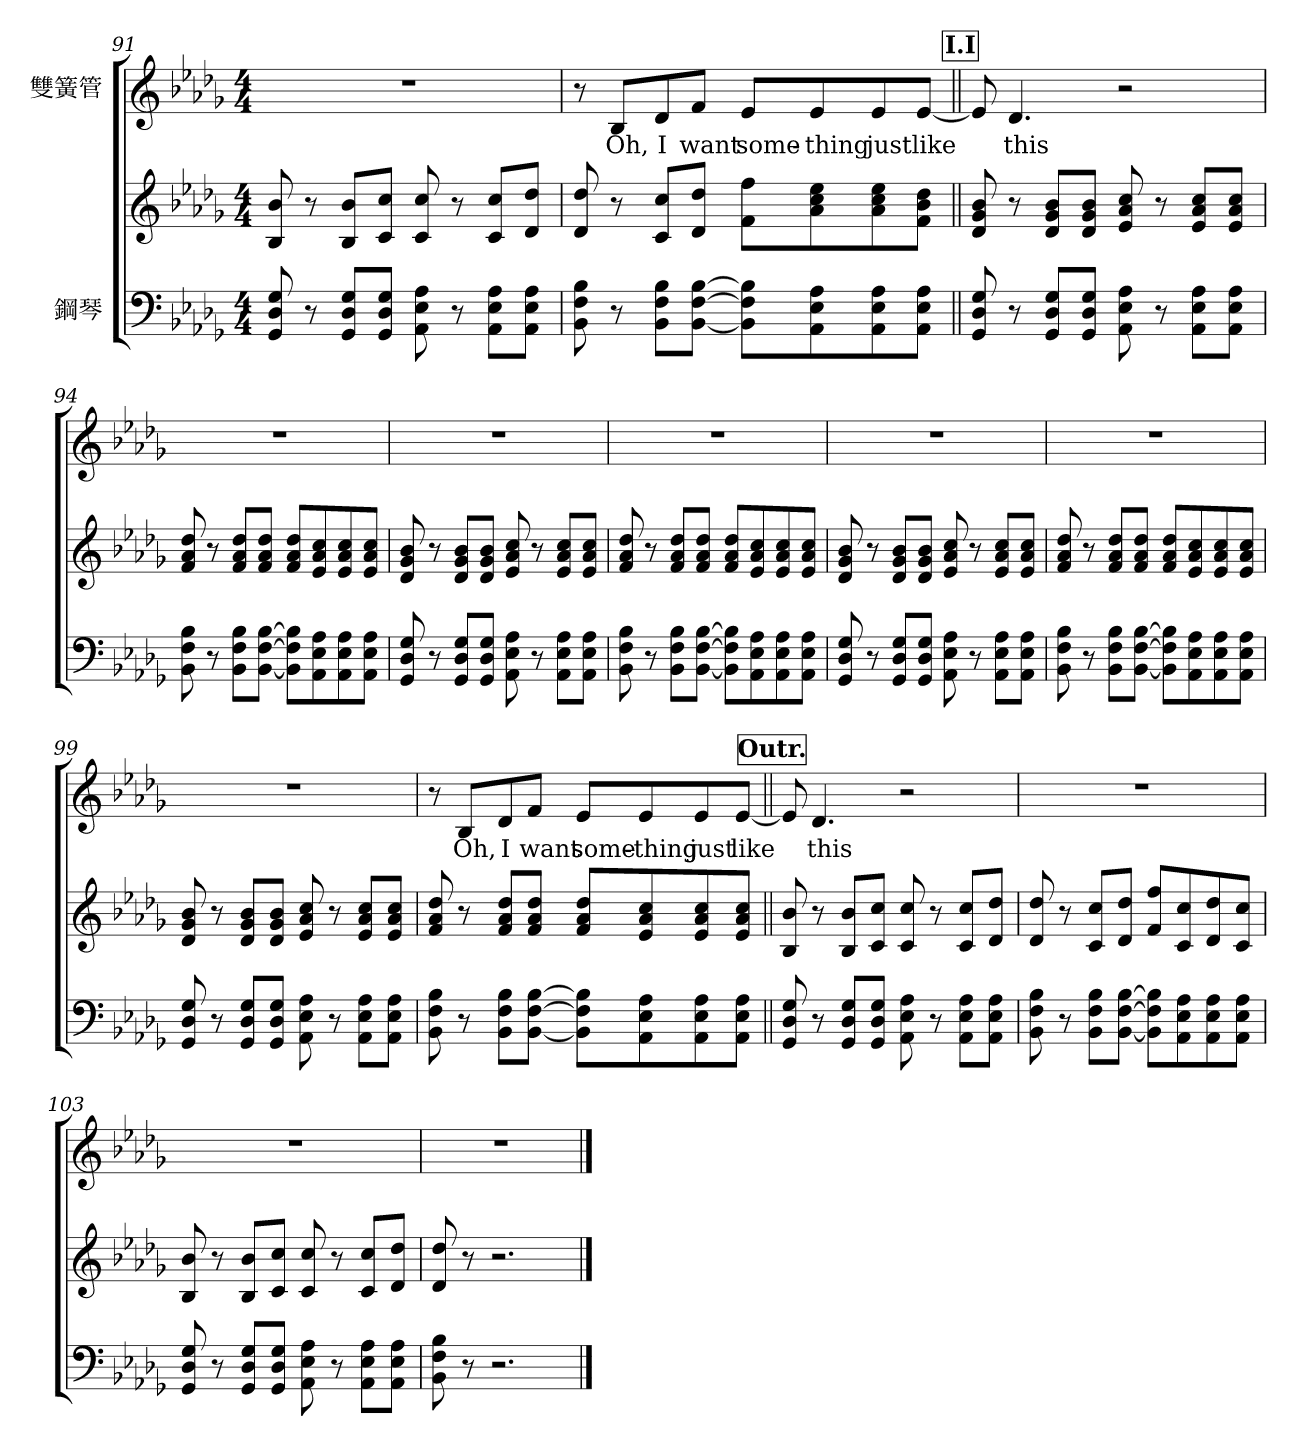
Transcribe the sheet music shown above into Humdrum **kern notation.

**kern	**kern	**kern	**text
*part2	*part2	*part1	*part1
*staff3	*staff2	*staff1	*staff1
*I"鋼琴	*	*I"雙簧管	*
*clefF4	*clefG2	*clefG2	*
*k[b-e-a-d-g-]	*k[b-e-a-d-g-]	*k[b-e-a-d-g-]	*
*M4/4	*M4/4	*M4/4	*
=91	=91	=91	=91
8GG-/ 8D-/ 8G-/	8B-/ 8b-/	1r	.
8r	8r	.	.
8GG-/ 8D-/ 8G-/L	8B-/ 8b-/L	.	.
8GG-/ 8D-/ 8G-/J	8c/ 8cc/J	.	.
8AA-\ 8E-\ 8A-\	8c/ 8cc/	.	.
8r	8r	.	.
8AA-\ 8E-\ 8A-\L	8c/ 8cc/L	.	.
8AA-\ 8E-\ 8A-\J	8d-/ 8dd-/J	.	.
=92	=92	=92	=92
8BB-\ 8F\ 8B-\	8d-/ 8dd-/	8r	.
8r	8r	8B-/L	Oh,
8BB-\ 8F\ 8B-\L	8c/ 8cc/L	8d-/	I
[8BB-\ [8F\ [8B-\J	8d-/ 8dd-/J	8f/J	want
8BB-\] 8F\] 8B-\]L	8f\ 8ff\L	8e-/L	some-
8AA-\ 8E-\ 8A-\	8a-\ 8cc\ 8ee-\	8e-/	-thing
8AA-\ 8E-\ 8A-\	8a-\ 8cc\ 8ee-\	8e-/	just
8AA-\ 8E-\ 8A-\J	8f\ 8b-\ 8dd-\J	[8e-/J	like
!!LO:LB:g=z
!!LO:REH:place=s1:a:B:fs=14:t=I.I
=93||	=93||	=93||	=93||
8GG-/ 8D-/ 8G-/	8d-/ 8g-/ 8b-/	8e-/]	.
8r	8r	4.d-/	this
8GG-/ 8D-/ 8G-/L	8d-/ 8g-/ 8b-/L	.	.
8GG-/ 8D-/ 8G-/J	8d-/ 8g-/ 8b-/J	.	.
8AA-\ 8E-\ 8A-\	8e-/ 8a-/ 8cc/	2r	.
8r	8r	.	.
8AA-\ 8E-\ 8A-\L	8e-/ 8a-/ 8cc/L	.	.
8AA-\ 8E-\ 8A-\J	8e-/ 8a-/ 8cc/J	.	.
=94	=94	=94	=94
8BB-\ 8F\ 8B-\	8f/ 8a-/ 8dd-/	1r	.
8r	8r	.	.
8BB-\ 8F\ 8B-\L	8f/ 8a-/ 8dd-/L	.	.
[8BB-\ [8F\ [8B-\J	8f/ 8a-/ 8dd-/J	.	.
8BB-\] 8F\] 8B-\]L	8f/ 8a-/ 8dd-/L	.	.
8AA-\ 8E-\ 8A-\	8e-/ 8a-/ 8cc/	.	.
8AA-\ 8E-\ 8A-\	8e-/ 8a-/ 8cc/	.	.
8AA-\ 8E-\ 8A-\J	8e-/ 8a-/ 8cc/J	.	.
=95	=95	=95	=95
8GG-/ 8D-/ 8G-/	8d-/ 8g-/ 8b-/	1r	.
8r	8r	.	.
8GG-/ 8D-/ 8G-/L	8d-/ 8g-/ 8b-/L	.	.
8GG-/ 8D-/ 8G-/J	8d-/ 8g-/ 8b-/J	.	.
8AA-\ 8E-\ 8A-\	8e-/ 8a-/ 8cc/	.	.
8r	8r	.	.
8AA-\ 8E-\ 8A-\L	8e-/ 8a-/ 8cc/L	.	.
8AA-\ 8E-\ 8A-\J	8e-/ 8a-/ 8cc/J	.	.
=96	=96	=96	=96
8BB-\ 8F\ 8B-\	8f/ 8a-/ 8dd-/	1r	.
8r	8r	.	.
8BB-\ 8F\ 8B-\L	8f/ 8a-/ 8dd-/L	.	.
[8BB-\ [8F\ [8B-\J	8f/ 8a-/ 8dd-/J	.	.
8BB-\] 8F\] 8B-\]L	8f/ 8a-/ 8dd-/L	.	.
8AA-\ 8E-\ 8A-\	8e-/ 8a-/ 8cc/	.	.
8AA-\ 8E-\ 8A-\	8e-/ 8a-/ 8cc/	.	.
8AA-\ 8E-\ 8A-\J	8e-/ 8a-/ 8cc/J	.	.
!!LO:PB:g=z
=97	=97	=97	=97
8GG-/ 8D-/ 8G-/	8d-/ 8g-/ 8b-/	1r	.
8r	8r	.	.
8GG-/ 8D-/ 8G-/L	8d-/ 8g-/ 8b-/L	.	.
8GG-/ 8D-/ 8G-/J	8d-/ 8g-/ 8b-/J	.	.
8AA-\ 8E-\ 8A-\	8e-/ 8a-/ 8cc/	.	.
8r	8r	.	.
8AA-\ 8E-\ 8A-\L	8e-/ 8a-/ 8cc/L	.	.
8AA-\ 8E-\ 8A-\J	8e-/ 8a-/ 8cc/J	.	.
=98	=98	=98	=98
8BB-\ 8F\ 8B-\	8f/ 8a-/ 8dd-/	1r	.
8r	8r	.	.
8BB-\ 8F\ 8B-\L	8f/ 8a-/ 8dd-/L	.	.
[8BB-\ [8F\ [8B-\J	8f/ 8a-/ 8dd-/J	.	.
8BB-\] 8F\] 8B-\]L	8f/ 8a-/ 8dd-/L	.	.
8AA-\ 8E-\ 8A-\	8e-/ 8a-/ 8cc/	.	.
8AA-\ 8E-\ 8A-\	8e-/ 8a-/ 8cc/	.	.
8AA-\ 8E-\ 8A-\J	8e-/ 8a-/ 8cc/J	.	.
=99	=99	=99	=99
8GG-/ 8D-/ 8G-/	8d-/ 8g-/ 8b-/	1r	.
8r	8r	.	.
8GG-/ 8D-/ 8G-/L	8d-/ 8g-/ 8b-/L	.	.
8GG-/ 8D-/ 8G-/J	8d-/ 8g-/ 8b-/J	.	.
8AA-\ 8E-\ 8A-\	8e-/ 8a-/ 8cc/	.	.
8r	8r	.	.
8AA-\ 8E-\ 8A-\L	8e-/ 8a-/ 8cc/L	.	.
8AA-\ 8E-\ 8A-\J	8e-/ 8a-/ 8cc/J	.	.
!!LO:LB:g=z
=100	=100	=100	=100
8BB-\ 8F\ 8B-\	8f/ 8a-/ 8dd-/	8r	.
8r	8r	8B-/L	Oh,
8BB-\ 8F\ 8B-\L	8f/ 8a-/ 8dd-/L	8d-/	I
[8BB-\ [8F\ [8B-\J	8f/ 8a-/ 8dd-/J	8f/J	want
8BB-\] 8F\] 8B-\]L	8f/ 8a-/ 8dd-/L	8e-/L	some-
8AA-\ 8E-\ 8A-\	8e-/ 8a-/ 8cc/	8e-/	-thing
8AA-\ 8E-\ 8A-\	8e-/ 8a-/ 8cc/	8e-/	just
8AA-\ 8E-\ 8A-\J	8e-/ 8a-/ 8cc/J	[8e-/J	like
!!LO:REH:place=s1:a:B:fs=14:t=Outr.
=101||	=101||	=101||	=101||
8GG-/ 8D-/ 8G-/	8B-/ 8b-/	8e-/]	.
8r	8r	4.d-/	this
8GG-/ 8D-/ 8G-/L	8B-/ 8b-/L	.	.
8GG-/ 8D-/ 8G-/J	8c/ 8cc/J	.	.
8AA-\ 8E-\ 8A-\	8c/ 8cc/	2r	.
8r	8r	.	.
8AA-\ 8E-\ 8A-\L	8c/ 8cc/L	.	.
8AA-\ 8E-\ 8A-\J	8d-/ 8dd-/J	.	.
=102	=102	=102	=102
8BB-\ 8F\ 8B-\	8d-/ 8dd-/	1r	.
8r	8r	.	.
8BB-\ 8F\ 8B-\L	8c/ 8cc/L	.	.
[8BB-\ [8F\ [8B-\J	8d-/ 8dd-/J	.	.
8BB-\] 8F\] 8B-\]L	8f/ 8ff/L	.	.
8AA-\ 8E-\ 8A-\	8c/ 8cc/	.	.
8AA-\ 8E-\ 8A-\	8d-/ 8dd-/	.	.
8AA-\ 8E-\ 8A-\J	8c/ 8cc/J	.	.
!!LO:LB:g=z
=103	=103	=103	=103
8GG-/ 8D-/ 8G-/	8B-/ 8b-/	1r	.
8r	8r	.	.
8GG-/ 8D-/ 8G-/L	8B-/ 8b-/L	.	.
8GG-/ 8D-/ 8G-/J	8c/ 8cc/J	.	.
8AA-\ 8E-\ 8A-\	8c/ 8cc/	.	.
8r	8r	.	.
8AA-\ 8E-\ 8A-\L	8c/ 8cc/L	.	.
8AA-\ 8E-\ 8A-\J	8d-/ 8dd-/J	.	.
=104	=104	=104	=104
8BB-\ 8F\ 8B-\	8d-/ 8dd-/	1r	.
8r	8r	.	.
2.r	2.r	.	.
==	==	==	==
*-	*-	*-	*-
